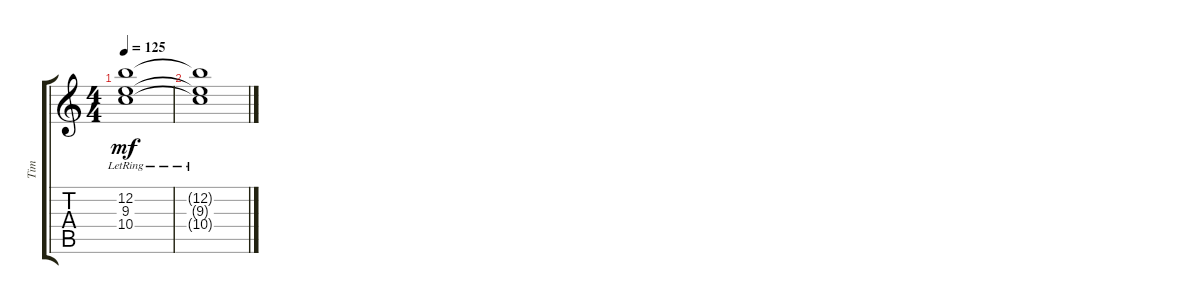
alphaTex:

\track ("Tim" "Tim") {instrument electricguitarclean}
\staff {score tabs}
\tuning (E4 B3 G3 D3 A2 E2) {hide}
\ts (4 4)
\tempo 125
\clef g2
\ks c
(12.2{lr} 9.3{lr} 10.4{lr}).1{dy mf} |
(12.2{lr t} 9.3{lr t} 10.4{lr t}).1
